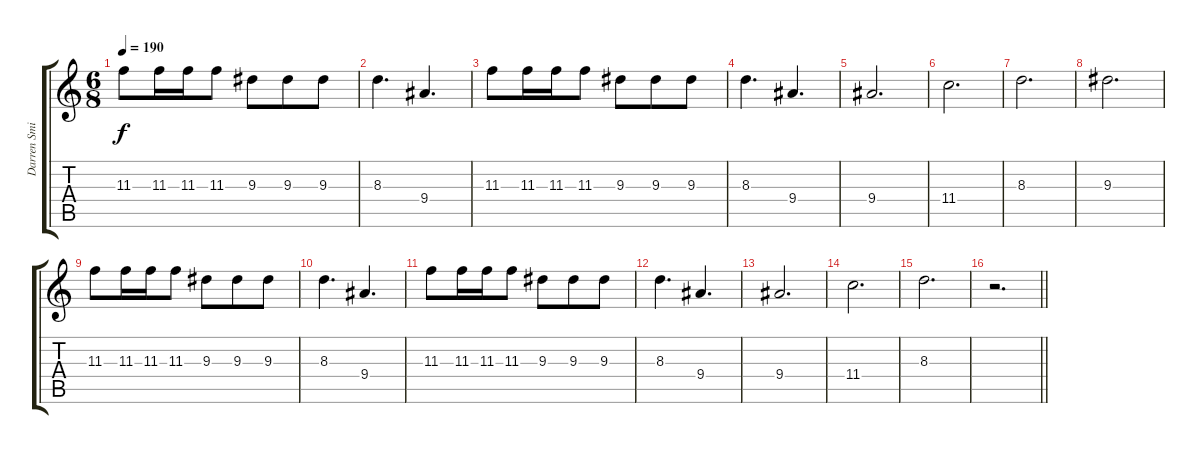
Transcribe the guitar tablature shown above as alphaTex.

\track ("Darren Smith" "Darren Smi") {instrument distortionguitar}
\staff {score tabs}
\tuning (Eb4 Bb3 Gb3 Db3 Ab2 Db2) {hide}
\ts (6 8)
\tempo 190
\clef g2
\ks c
11.3.8{dy f} 11.3.16 11.3.16 11.3.8 9.3.8 9.3.8 9.3.8 |
8.3.4{d} 9.4.4{d} |
11.3.8 11.3.16 11.3.16 11.3.8 9.3.8 9.3.8 9.3.8 |
8.3.4{d} 9.4.4{d} |
9.4.2{d} |
11.4.2{d} |
8.3.2{d} |
9.3.2{d} |
11.3.8 11.3.16 11.3.16 11.3.8 9.3.8 9.3.8 9.3.8 |
8.3.4{d} 9.4.4{d} |
11.3.8 11.3.16 11.3.16 11.3.8 9.3.8 9.3.8 9.3.8 |
8.3.4{d} 9.4.4{d} |
9.4.2{d} |
11.4.2{d} |
8.3.2{d} |
\barLineRight lightlight
r.2{d}
